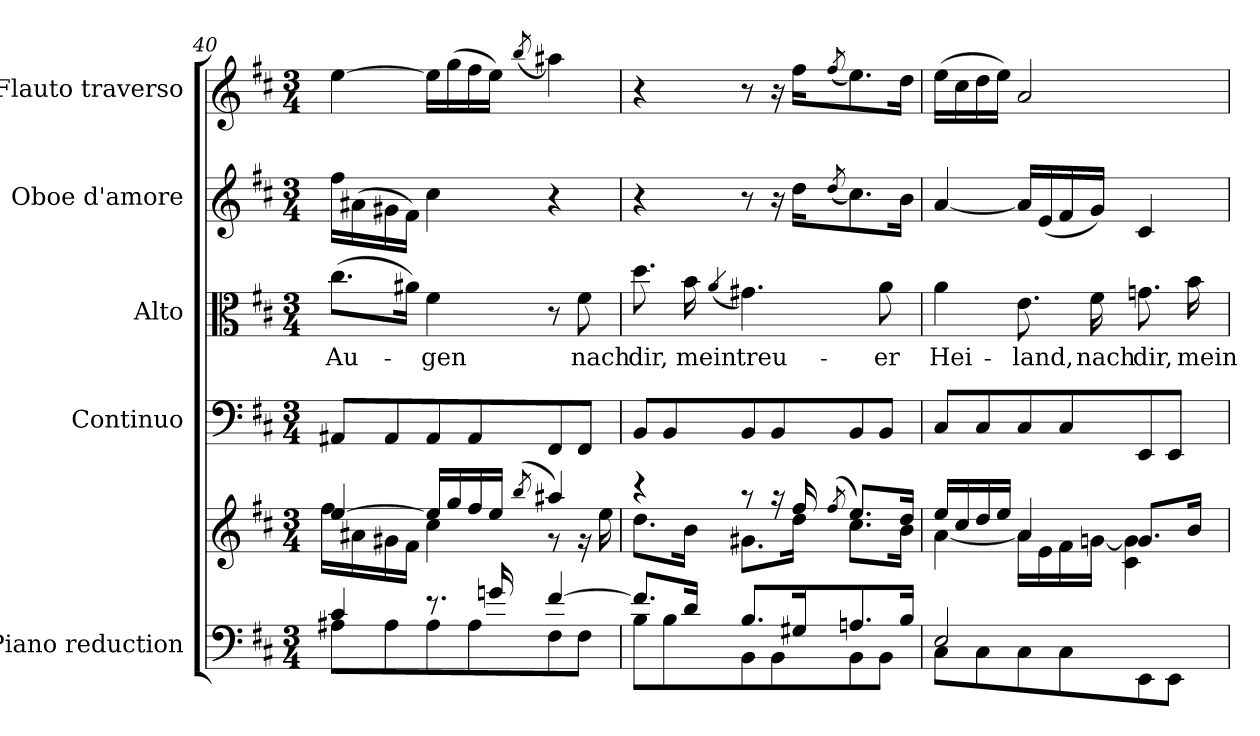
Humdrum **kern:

**kern	**kern	**kern	**kern	**text	**kern	**kern
*part5	*part5	*part4	*part3	*part3	*part2	*part1
*staff6	*staff5	*staff4	*staff3	*staff3	*staff2	*staff1
*I"Piano reduction	*	*I"Continuo	*I"Alto	*	*I"Oboe d'amore	*I"Flauto traverso
*I'Pno	*	*	*	*	*I'Ob	*I'Fl
*clefF4	*clefG2	*clefF4	*clefC3	*	*clefG2	*clefG2
*k[f#c#]	*k[f#c#]	*k[f#c#]	*k[f#c#]	*	*k[f#c#]	*k[f#c#]
*M3/4	*M3/4	*M3/4	*M3/4	*	*M3/4	*M3/4
=40	=40	=40	=40	=40	=40	=40
*^	*^	*	*	*	*	*
!	!	!	!	!	!	!LO:LY:b	!	!
4c#/	8A#X\L	[4ee/	16ff#\LL	8AA#X/L	(8.cc#\L	Au-	16ff#\LL	[4ee\
.	.	.	16a#X\	.	.	.	(16a#X\	.
.	8A#\	.	16g#X\	8AA#/	.	.	16g#X\	.
.	.	.	16f#\JJ	.	16a#X\Jk)	.	16f#\JJ)	.
!	!	!	!	!	!	!LO:LY:b	!	!
8.r	8A#\	16ee/LL]	4cc#\	8AA#/	4f#\	-gen	4cc#\	16ee\LL]
.	.	16gg/	.	.	.	.	.	(16gg\
.	8A#\	16ff#/	.	8AA#/	.	.	.	16ff#\
16gn/	.	16ee/JJ	.	.	.	.	.	16ee\JJ)
.	.	(>8qbb/	.	.	.	.	.	(8qbb/
[4f#/	8F#\	4aa#X/)	8r	8FF#/	8r	.	4r	4aa#X\)
!	!	!	!	!	!	!LO:LY:b	!	!
.	8F#\J	.	16r	8FF#/J	8f#\	nach	.	.
.	.	.	16ee\	.	.	.	.	.
!!LO:PB:g=z
=41	=41	=41	=41	=41	=41	=41	=41	=41
!	!	!	!	!	!	!LO:LY:b	!	!
8.f#/L]	8B\L	4r	8.dd\L	8BB/L	8.dd\	dir,	4r	4r
.	8B\	.	.	8BB/	.	.	.	.
!	!	!	!	!	!	!LO:LY:b	!	!
16d/Jk	.	.	16b\Jk	.	16b\	mein	.	.
.	.	.	.	.	(4qa/	.	.	.
!	!	!	!	!	!	!LO:LY:b	!	!
8.B/L	8BB\	8r	8.g#X\L	8BB/	4.g#X\)	treu-	8r	8r
.	8BB\	16r	.	8BB/	.	.	16r	16r
16G#X/K	.	16ff#/	16dd\Jk	.	.	.	16dd\KL	16ff#\KL
.	.	(8qff#/	.	.	.	.	(8qdd/	(8qff#/
8.An/	8BB\	8.ee/L)	8.cc#\L	8BB/	.	.	8.cc#\)	8.ee\)
!	!	!	!	!	!	!LO:LY:b	!	!
.	8BB\J	.	.	8BB/J	8a\	-er	.	.
16B/Jk	.	16dd/Jk	16b\Jk	.	.	.	16b\Jk	16dd\Jk
=42	=42	=42	=42	=42	=42	=42	=42	=42
!	!	!	!	!	!	!LO:LY:b	!	!
2E/	8C#\L	16ee/LL	[4a\	8C#/L	4a\	Hei-	[4a/	(16ee\LL
.	.	16cc#/	.	.	.	.	.	16cc#\
.	8C#\	16dd/	.	8C#/	.	.	.	16dd\
.	.	16ee/JJ	.	.	.	.	.	16ee\JJ)
!	!	!	!	!	!	!LO:LY:b	!	!
.	8C#\	4a/	16a\LL]	8C#/	8.e\	-land,	16a/LL]	2a/
.	.	.	16e\	.	.	.	(16e/	.
.	8C#\	.	16f#\	8C#/	.	.	16f#/	.
!	!	!	!	!	!	!LO:LY:b	!	!
.	.	.	[16gn\JJ	.	16f#\	nach	16g/JJ)	.
!	!	!	!	!	!	!LO:LY:b	!	!
4ryy	8EE\	8.g/L	4c#\ 4g\]	8EE/	8.gn\	dir,	4c#/	.
.	8EE\J	.	.	8EE/J	.	.	.	.
!	!	!	!	!	!	!LO:LY:b	!	!
.	.	16b/Jk	.	.	16b\	mein	.	.
*v	*v	*	*	*	*	*	*	*
*	*v	*v	*	*	*	*	*
=	=	=	=	=	=	=
*-	*-	*-	*-	*-	*-	*-
